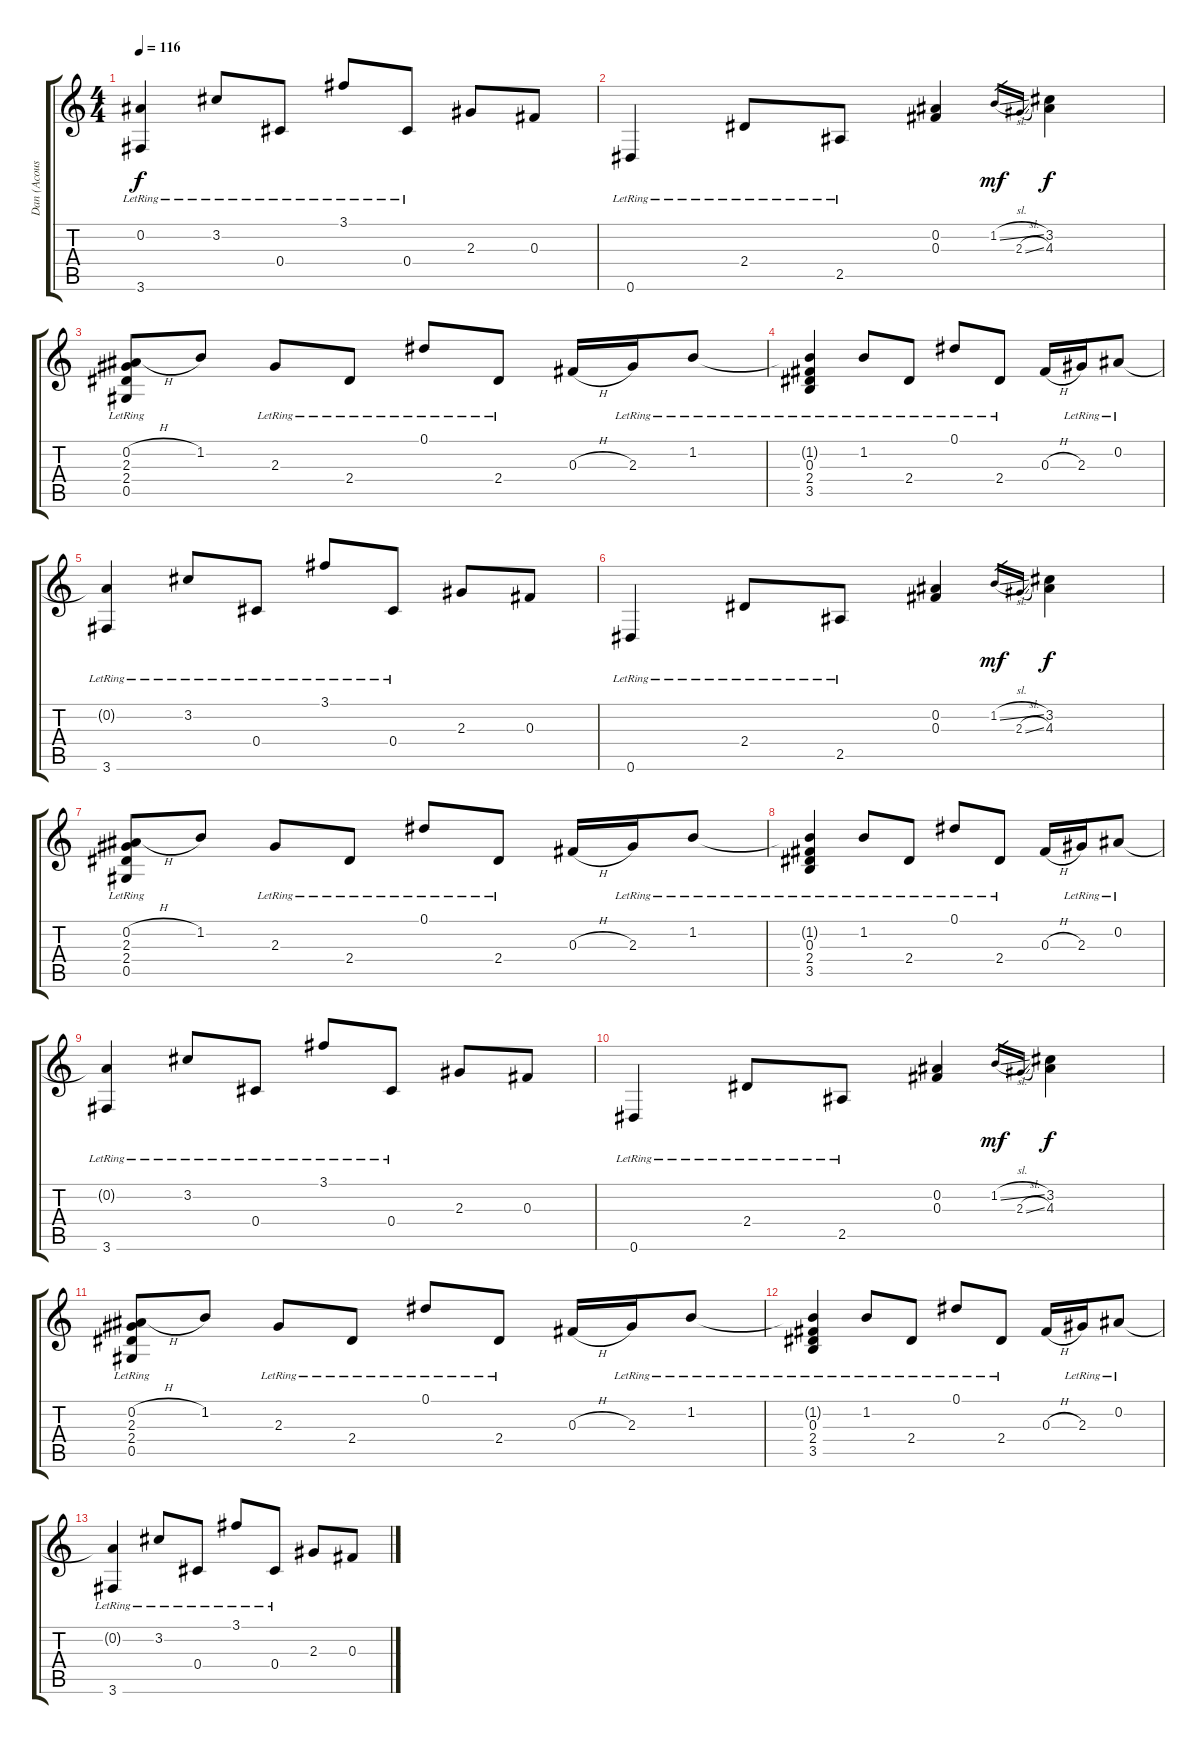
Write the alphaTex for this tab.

\track ("Dan (Acoustic)" "Dan (Acous") {instrument acousticguitarsteel}
\staff {score tabs}
\tuning (Eb4 Bb3 Gb3 Db3 Ab2 Eb2) {hide}
\ts (4 4)
\tempo 116
\clef g2
\ks c
(0.2{t} 3.6{lr}).4{dy f} 3.2{lr}.8 0.4{lr}.8 3.1{lr}.8 0.4{lr}.8 2.3.8 0.3.8 |
0.6{lr}.4 2.4{lr}.8 2.5{lr}.8 (0.2 0.3).4 1.2{sl}.16{gr dy mf} 2.3{sl}.16{gr} (3.2 4.3).4{dy f} |
(0.2{h} 2.3{lr} 2.4{lr} 0.5{lr}).8 1.2.8 2.3{lr}.8 2.4{lr}.8 0.1{lr}.8 2.4{lr}.8 0.3{h}.16 2.3{lr}.16 1.2{lr}.8 |
(1.2{t} 0.3{lr} 2.4 3.5{lr}).4 1.2{lr}.8 2.4{lr}.8 0.1{lr}.8 2.4{lr}.8 0.3{h}.16 2.3{lr}.16 0.2{lr}.8 |
(0.2{t} 3.6{lr}).4 3.2{lr}.8 0.4{lr}.8 3.1{lr}.8 0.4{lr}.8 2.3.8 0.3.8 |
0.6{lr}.4 2.4{lr}.8 2.5{lr}.8 (0.2 0.3).4 1.2{sl}.16{gr dy mf} 2.3{sl}.16{gr} (3.2 4.3).4{dy f} |
(0.2{h} 2.3{lr} 2.4{lr} 0.5{lr}).8 1.2.8 2.3{lr}.8 2.4{lr}.8 0.1{lr}.8 2.4{lr}.8 0.3{h}.16 2.3{lr}.16 1.2{lr}.8 |
(1.2{t} 0.3{lr} 2.4 3.5{lr}).4 1.2{lr}.8 2.4{lr}.8 0.1{lr}.8 2.4{lr}.8 0.3{h}.16 2.3{lr}.16 0.2{lr}.8 |
(0.2{t} 3.6{lr}).4 3.2{lr}.8 0.4{lr}.8 3.1{lr}.8 0.4{lr}.8 2.3.8 0.3.8 |
0.6{lr}.4 2.4{lr}.8 2.5{lr}.8 (0.2 0.3).4 1.2{sl}.16{gr dy mf} 2.3{sl}.16{gr} (3.2 4.3).4{dy f} |
(0.2{h} 2.3{lr} 2.4{lr} 0.5{lr}).8 1.2.8 2.3{lr}.8 2.4{lr}.8 0.1{lr}.8 2.4{lr}.8 0.3{h}.16 2.3{lr}.16 1.2{lr}.8 |
(1.2{t} 0.3{lr} 2.4 3.5{lr}).4 1.2{lr}.8 2.4{lr}.8 0.1{lr}.8 2.4{lr}.8 0.3{h}.16 2.3{lr}.16 0.2{lr}.8 |
(0.2{t} 3.6{lr}).4 3.2{lr}.8 0.4{lr}.8 3.1{lr}.8 0.4{lr}.8 2.3.8 0.3.8
